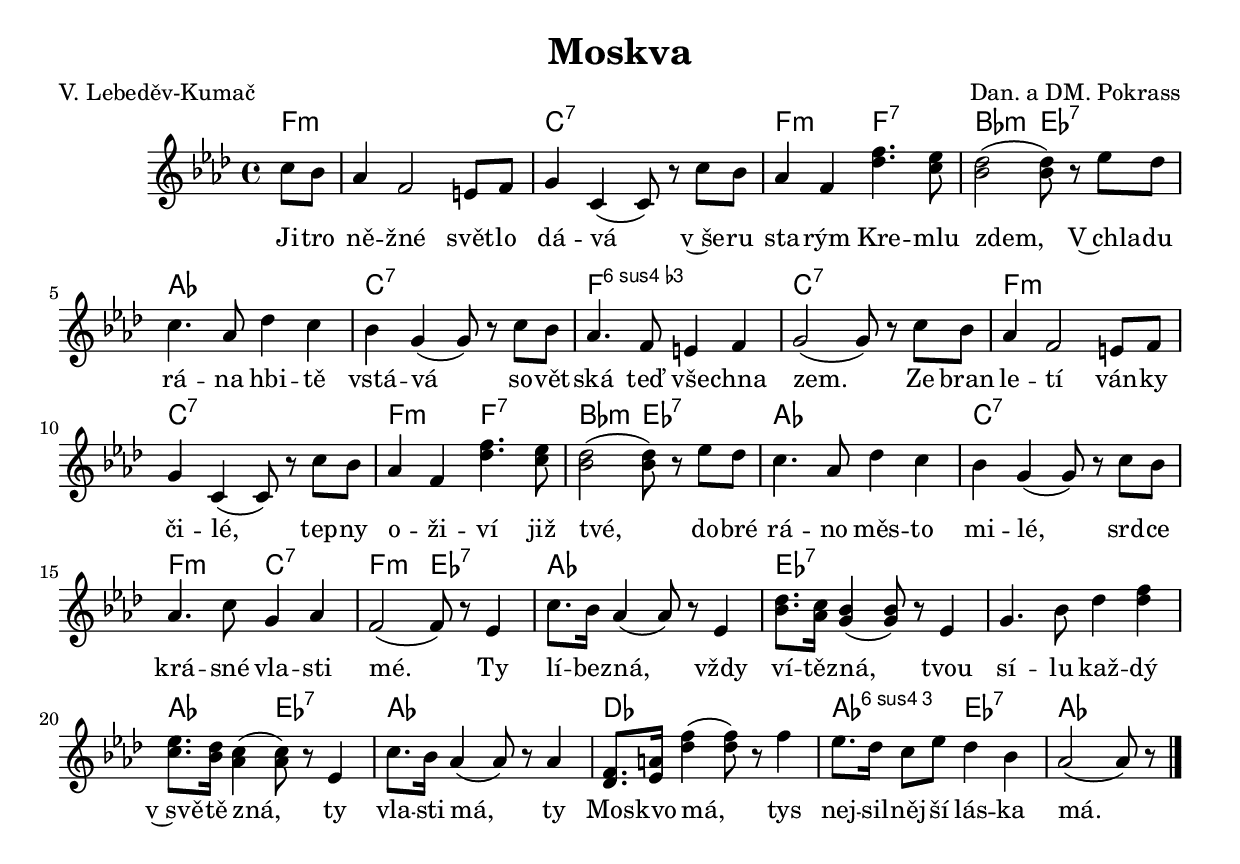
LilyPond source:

\version "2.20.0"
\header {
        title = "Moskva" 
        composer = "Dan. a DM. Pokrass" 
	poet = "V. Lebeděv-Kumač" 
}

melody =  \relative c'' {        
\clef treble
\time 4/4 \key as \major \partial 4 
c8 bes | as4 f2 e8 f | g4 c, (  c8 ) r c' bes |
as4 f < f' des >4. < es c >8 | <des bes>2 ( q8 )  r8
es des | c4. as8 des4 c | bes g (  g8 ) r c bes | as4. f8 e4 f | g2 ( 
g8  ) r c bes | as4 f2 e8 f | g4 c, ( c8 ) r c' bes | as4 f < f' des >4. <
es c >8 | <des bes>2 ( q8 )  r8
es des | c4. as8 des4 c | bes g (  g8 ) r c bes | 
as4. c8 g4 as | f2 (  f8 ) r es4 | c'8. bes16 as4 ( as8 ) r es4 | 
<des' bes>8. <c as >16 <bes g>4 ( q8 )  r8 es,4 | 
g4. bes8 des4 < des f>  | <es c>8. <des bes>16 <c as >4 ( q8)  r8 es,4 | 
c'8. bes16 as4 ( as8 ) r as4 | <f des>8. <a es>16 <des f>4 ( q 8)  r8 f4 | 
es8. des16 c8 es8 des4 bes4 | as2 ( as8 ) r 
        \bar "|." 
}

text = \lyricmode {


Ji -- tro ně -- žné svět -- lo dá -- vá 
v~še -- ru sta -- rým Kre -- mlu zdem,
V~chla -- du rá -- na hbi -- tě vstá -- vá
so -- vět -- ská teď vše -- chna zem.
Ze bran le -- tí ván -- ky či -- lé,
tep -- ny o -- ži -- ví již tvé,
do -- bré rá -- no měs -- to mi -- lé, 
srd -- ce krá -- sné vla -- sti mé.
Ty lí -- bez -- ná, 
vždy ví -- těz -- ná, tvou sí -- lu kaž -- dý 
v~svě -- tě zná, ty vla  -- sti má, ty Mos -- kvo má, 
tys nej -- sil -- něj -- ší lás -- ka má.

}

accompaniment =\chordmode {
f4:m f1:m c1:7 | f2:m f2:7 | bes2:m es2:7 | as1 |
c1:7 |  f1:m6.4 | c1:7 | f1:m  c:7 | f2:m f:7 |
bes:m es:7 | as1 | c:7 | f2:m c:7 | f:m es:7 as1 | es:7 es:7 
as2 es:7 | as1 des as2:6.4 es:7 as2.
		}

\score {
         <<
         \new ChordNames {
             \set chordChanges = ##t
              \accompaniment
            }

          \new Voice = "one" { \autoBeamOn \melody }
          \new Lyrics \lyricsto "one" \text
       >>
        \midi  { \tempo 4 =150 }
        \layout { linewidth = 18.0\cm  }
}
